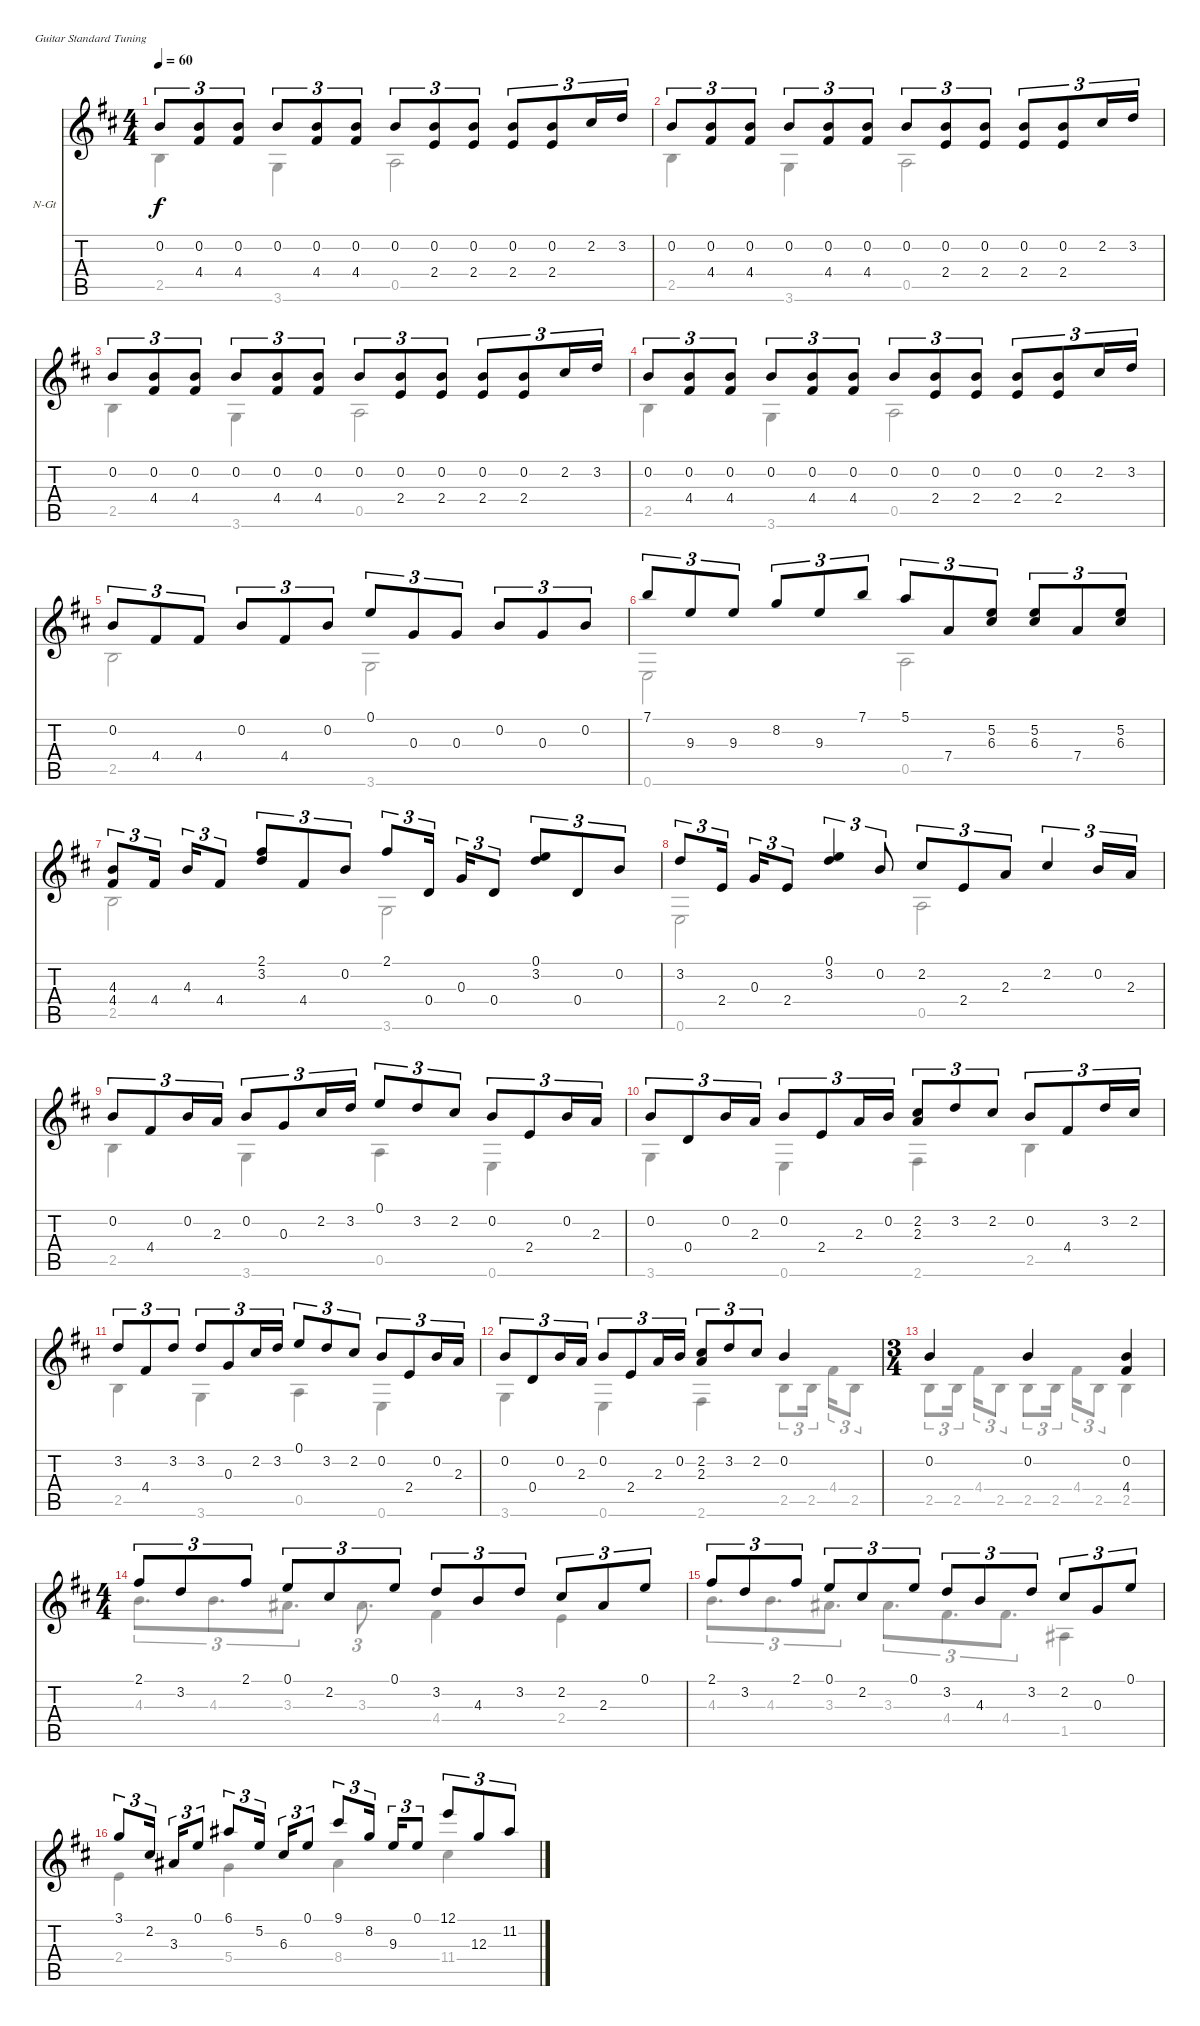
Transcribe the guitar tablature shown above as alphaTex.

\bracketExtendMode nobrackets
\firstSystemTrackNameOrientation horizontal
\otherSystemsTrackNameOrientation horizontal
\track ("Track 1" "N-Gt") {instrument acousticguitarnylon}
\staff {score tabs}
\tuning (E4 B3 G3 D3 A2 E2)
\voice
\ts (4 4)
\beaming (8 2 2 2 2)
\tempo 60
\clef g2
\ks d
0.2.8{tu (3 2) dy f instrument acousticguitarnylon} (0.2 4.4).8{tu (3 2)} (0.2 4.4).8{tu (3 2)} 0.2.8{tu (3 2)} (0.2 4.4).8{tu (3 2)} (0.2 4.4).8{tu (3 2)} 0.2.8{tu (3 2)} (0.2 2.4).8{tu (3 2)} (0.2 2.4).8{tu (3 2)} (0.2 2.4).8{tu (3 2)} (0.2 2.4).8{tu (3 2)} 2.2.16{tu (3 2)} 3.2.16{tu (3 2)} |
0.2.8{tu (3 2)} (0.2 4.4).8{tu (3 2)} (0.2 4.4).8{tu (3 2)} 0.2.8{tu (3 2)} (0.2 4.4).8{tu (3 2)} (0.2 4.4).8{tu (3 2)} 0.2.8{tu (3 2)} (0.2 2.4).8{tu (3 2)} (0.2 2.4).8{tu (3 2)} (0.2 2.4).8{tu (3 2)} (0.2 2.4).8{tu (3 2)} 2.2.16{tu (3 2)} 3.2.16{tu (3 2)} |
0.2.8{tu (3 2)} (0.2 4.4).8{tu (3 2)} (0.2 4.4).8{tu (3 2)} 0.2.8{tu (3 2)} (0.2 4.4).8{tu (3 2)} (0.2 4.4).8{tu (3 2)} 0.2.8{tu (3 2)} (0.2 2.4).8{tu (3 2)} (0.2 2.4).8{tu (3 2)} (0.2 2.4).8{tu (3 2)} (0.2 2.4).8{tu (3 2)} 2.2.16{tu (3 2)} 3.2.16{tu (3 2)} |
0.2.8{tu (3 2)} (0.2 4.4).8{tu (3 2)} (0.2 4.4).8{tu (3 2)} 0.2.8{tu (3 2)} (0.2 4.4).8{tu (3 2)} (0.2 4.4).8{tu (3 2)} 0.2.8{tu (3 2)} (0.2 2.4).8{tu (3 2)} (0.2 2.4).8{tu (3 2)} (0.2 2.4).8{tu (3 2)} (0.2 2.4).8{tu (3 2)} 2.2.16{tu (3 2)} 3.2.16{tu (3 2)} |
0.2.8{tu (3 2)} 4.4.8{tu (3 2)} 4.4.8{tu (3 2)} 0.2.8{tu (3 2)} 4.4.8{tu (3 2)} 0.2.8{tu (3 2)} 0.1.8{tu (3 2)} 0.3.8{tu (3 2)} 0.3.8{tu (3 2)} 0.2.8{tu (3 2)} 0.3.8{tu (3 2)} 0.2.8{tu (3 2)} |
7.1.8{tu (3 2)} 9.3.8{tu (3 2)} 9.3.8{tu (3 2)} 8.2.8{tu (3 2)} 9.3.8{tu (3 2)} 7.1.8{tu (3 2)} 5.1.8{tu (3 2)} 7.4.8{tu (3 2)} (5.2 6.3).8{tu (3 2)} (5.2 6.3).8{tu (3 2)} 7.4.8{tu (3 2)} (5.2 6.3).8{tu (3 2)} |
(4.3 4.4).8{tu (3 2)} 4.4.16{tu (3 2)} 4.3.16{tu (3 2)} 4.4.8{tu (3 2)} (2.1 3.2).8{tu (3 2)} 4.4.8{tu (3 2)} 0.2.8{tu (3 2)} 2.1.8{tu (3 2)} 0.4.16{tu (3 2)} 0.3.16{tu (3 2)} 0.4.8{tu (3 2)} (0.1 3.2).8{tu (3 2)} 0.4.8{tu (3 2)} 0.2.8{tu (3 2)} |
3.2.8{tu (3 2)} 2.4.16{tu (3 2)} 0.3.16{tu (3 2)} 2.4.8{tu (3 2)} (0.1 3.2).4{tu (3 2)} 0.2.8{tu (3 2)} 2.2.8{tu (3 2)} 2.4.8{tu (3 2)} 2.3.8{tu (3 2)} 2.2.4{tu (3 2)} 0.2.16{tu (3 2)} 2.3.16{tu (3 2)} |
0.2.8{tu (3 2)} 4.4.8{tu (3 2)} 0.2.16{tu (3 2)} 2.3.16{tu (3 2)} 0.2.8{tu (3 2)} 0.3.8{tu (3 2)} 2.2.16{tu (3 2)} 3.2.16{tu (3 2)} 0.1.8{tu (3 2)} 3.2.8{tu (3 2)} 2.2.8{tu (3 2)} 0.2.8{tu (3 2)} 2.4.8{tu (3 2)} 0.2.16{tu (3 2)} 2.3.16{tu (3 2)} |
0.2.8{tu (3 2)} 0.4.8{tu (3 2)} 0.2.16{tu (3 2)} 2.3.16{tu (3 2)} 0.2.8{tu (3 2)} 2.4.8{tu (3 2)} 2.3.16{tu (3 2)} 0.2.16{tu (3 2)} (2.2 2.3).8{tu (3 2)} 3.2.8{tu (3 2)} 2.2.8{tu (3 2)} 0.2.8{tu (3 2)} 4.4.8{tu (3 2)} 3.2.16{tu (3 2)} 2.2.16{tu (3 2)} |
3.2.8{tu (3 2)} 4.4.8{tu (3 2)} 3.2.8{tu (3 2)} 3.2.8{tu (3 2)} 0.3.8{tu (3 2)} 2.2.16{tu (3 2)} 3.2.16{tu (3 2)} 0.1.8{tu (3 2)} 3.2.8{tu (3 2)} 2.2.8{tu (3 2)} 0.2.8{tu (3 2)} 2.4.8{tu (3 2)} 0.2.16{tu (3 2)} 2.3.16{tu (3 2)} |
0.2.8{tu (3 2)} 0.4.8{tu (3 2)} 0.2.16{tu (3 2)} 2.3.16{tu (3 2)} 0.2.8{tu (3 2)} 2.4.8{tu (3 2)} 2.3.16{tu (3 2)} 0.2.16{tu (3 2)} (2.2 2.3).8{tu (3 2)} 3.2.8{tu (3 2)} 2.2.8{tu (3 2)} 0.2.4 |
\ts (3 4)
\beaming (8 2 2 2)
0.2.4 0.2.4 (0.2 4.4).4 |
\ts (4 4)
\beaming (8 2 2 2 2)
2.1.8{tu (3 2)} 3.2.8{tu (3 2)} 2.1.8{tu (3 2)} 0.1.8{tu (3 2)} 2.2.8{tu (3 2)} 0.1.8{tu (3 2)} 3.2.8{tu (3 2)} 4.3.8{tu (3 2)} 3.2.8{tu (3 2)} 2.2.8{tu (3 2)} 2.3.8{tu (3 2)} 0.1.8{tu (3 2)} |
2.1.8{tu (3 2)} 3.2.8{tu (3 2)} 2.1.8{tu (3 2)} 0.1.8{tu (3 2)} 2.2.8{tu (3 2)} 0.1.8{tu (3 2)} 3.2.8{tu (3 2)} 4.3.8{tu (3 2)} 3.2.8{tu (3 2)} 2.2.8{tu (3 2)} 0.3.8{tu (3 2)} 0.1.8{tu (3 2)} |
3.1.8{tu (3 2)} 2.2.16{tu (3 2)} 3.3.16{tu (3 2)} 0.1.8{tu (3 2)} 6.1.8{tu (3 2)} 5.2.16{tu (3 2)} 6.3.16{tu (3 2)} 0.1.8{tu (3 2)} 9.1.8{tu (3 2)} 8.2.16{tu (3 2)} 9.3.16{tu (3 2)} 0.1.8{tu (3 2)} 12.1.8{tu (3 2)} 12.3.8{tu (3 2)} 11.2.8{tu (3 2)}
\voice
\clef g2
\ottava regular
\simile none
\ks d
2.5.4{dy f} 3.6.4 0.5.2 |
2.5.4 3.6.4 0.5.2 |
2.5.4 3.6.4 0.5.2 |
2.5.4 3.6.4 0.5.2 |
2.5.2 3.6.2 |
0.6.2 0.5.2 |
2.5.2 3.6.2 |
0.6.2 0.5.2 |
2.5.4 3.6.4 0.5.4 0.6.4 |
3.6.4 0.6.4 2.6.4 2.5.4 |
2.5.4 3.6.4 0.5.4 0.6.4 |
3.6.4 0.6.4 2.6.4 2.5.8{tu (3 2)} 2.5.16{tu (3 2)} 4.4.16{tu (3 2)} 2.5.8{tu (3 2)} |
2.5.8{tu (3 2)} 2.5.16{tu (3 2)} 4.4.16{tu (3 2)} 2.5.8{tu (3 2)} 2.5.8{tu (3 2)} 2.5.16{tu (3 2)} 4.4.16{tu (3 2)} 2.5.8{tu (3 2)} 2.5.4 |
4.3.8{d tu (3 2)} 4.3.8{d tu (3 2)} 3.3.8{d tu (3 2)} 3.3.8{d tu (3 2)} 4.4.4 2.4.4 |
4.3.8{d tu (3 2)} 4.3.8{d tu (3 2)} 3.3.8{d tu (3 2)} 3.3.8{d tu (3 2)} 4.4.8{d tu (3 2)} 4.4.8{d tu (3 2)} 1.5.4 |
2.4.4 5.4.4 8.4.4 11.4.4
